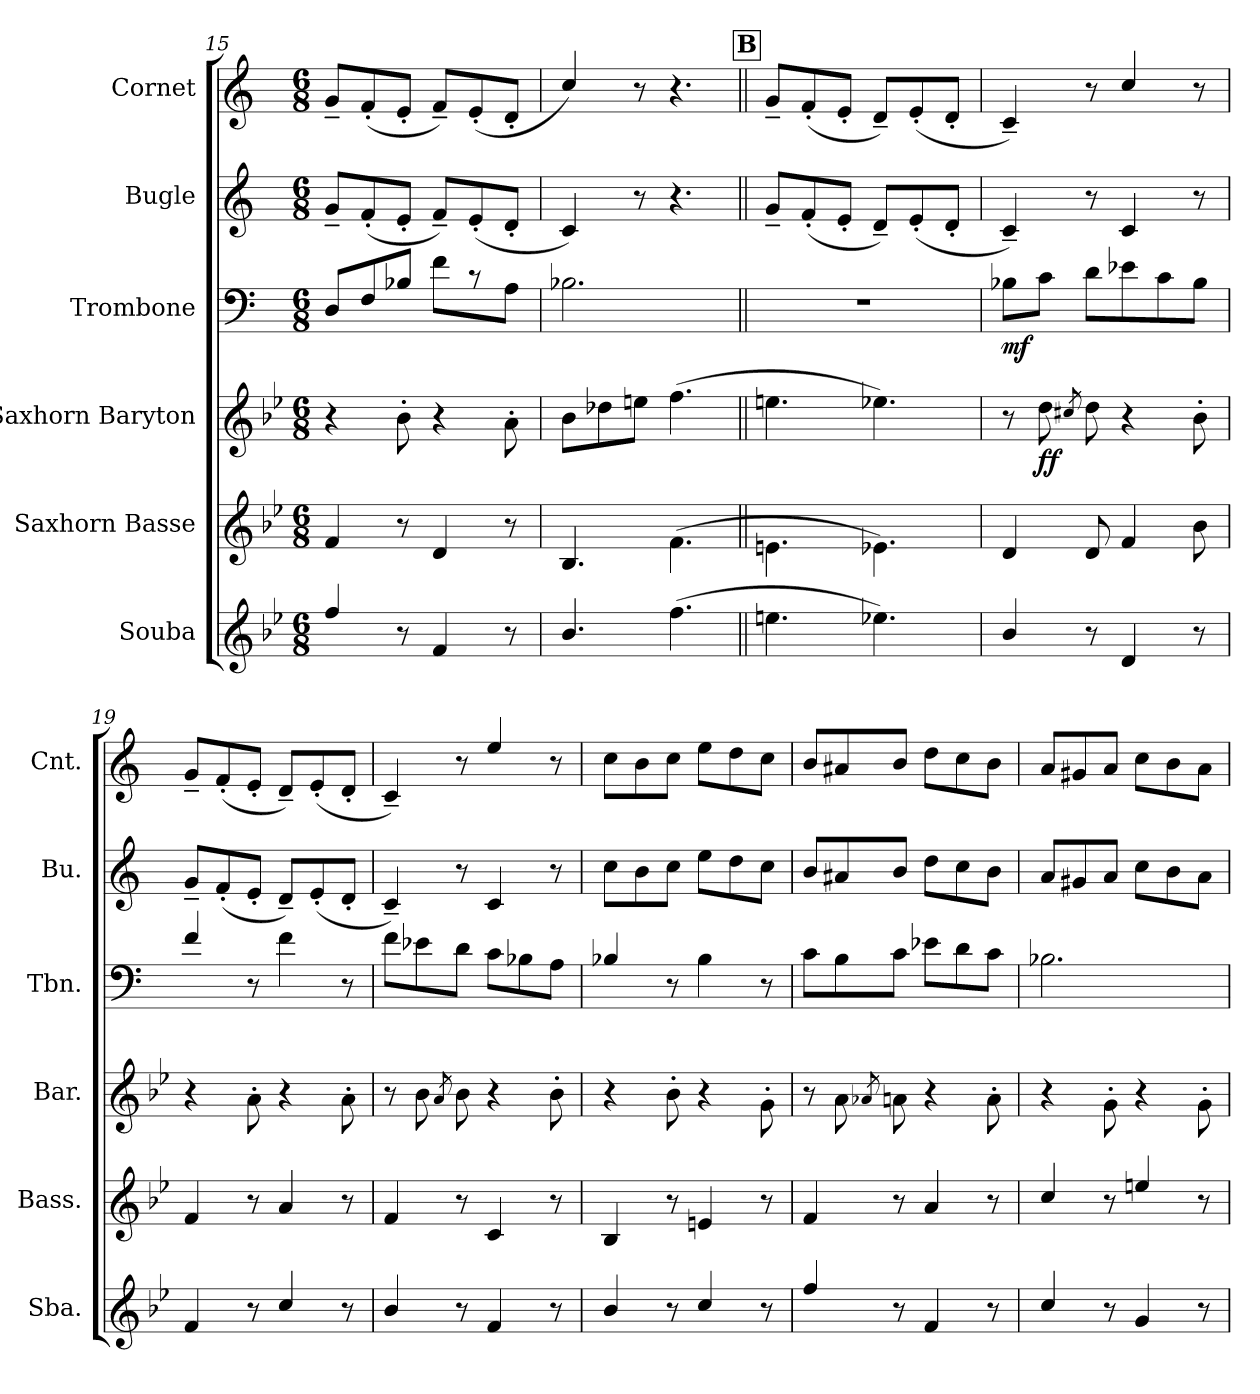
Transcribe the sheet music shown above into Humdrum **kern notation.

**kern	**kern	**kern	**dynam	**kern	**dynam	**kern	**kern
*part6	*part5	*part4	*part4	*part3	*part3	*part2	*part1
*staff6	*staff5	*staff4	*staff4	*staff3	*staff3	*staff2	*staff1
*I"Souba	*I"Saxhorn Basse	*I"Saxhorn Baryton	*	*I"Trombone	*	*I"Bugle	*I"Cornet
*I'Sba.	*I'Bass.	*I'Bar.	*	*I'Tbn.	*	*I'Bu.	*I'Cnt.
*clefG2	*clefG2	*clefG2	*	*clefF4	*	*clefG2	*clefG2
*ITrd15c26	*ITrd8c14	*ITrd8c14	*	*	*	*ITrd1c2	*ITrd1c2
*k[b-e-]	*k[b-e-]	*k[b-e-]	*	*k[]	*	*k[b-e-]	*k[b-e-]
*M6/8	*M6/8	*M6/8	*	*M6/8	*	*M6/8	*M6/8
=15	=15	=15	=15	=15	=15	=15	=15
4F/	4F/	4r	.	8D/L	.	8f~/L	8f~/L
.	.	.	.	8F/	.	(<8e-'/	(<8e-'/
8r	8r	8B-'\	.	8B-X/J	.	8d'/J	8d'/J
4FF/	4D/	4r	.	8f\L	.	8e-~/L)	8e-~/L)
.	.	.	.	8r	.	(<8d'/	(<8d'/
8r	8r	8A'\	.	8A\J	.	8c'/J	8c'/J
=16	=16	=16	=16	=16	=16	=16	=16
4.BB-/	4.BB-/	8B-\L	.	2.B-X\	.	4B-/)	4b-/)
.	.	8d-X\	.	.	.	.	.
.	.	8en\J	.	.	.	8r	8r
(>4.F\	(>4.F\	(>4.f\	.	.	.	4.r	4.r
!!LO:REH:place=s1:a:B:fs=14:t=B
=17||	=17||	=17||	=17||	=17||	=17||	=17||	=17||
4.En\	4.En\	4.en\	.	2.r	.	8f~/L	8f~/L
.	.	.	.	.	.	(<8e-'/	(<8e-'/
.	.	.	.	.	.	8d'/J	8d'/J
4.E-X\)	4.E-X\)	4.e-X\)	.	.	.	8c~/L)	8c~/L)
.	.	.	.	.	.	(<8d'/	(<8d'/
.	.	.	.	.	.	8c'/J	8c'/J
!!LO:LB:g=z
=18	=18	=18	=18	=18	=18	=18	=18
!	!	!	!	!	!LO:DY:b	!	!
4BB-/	4D/	8r	.	8B-X\L	mf	4B-~/)	4B-~/)
!	!	!	!LO:DY:b	!	!	!	!
.	.	8d\	ff	8c\J	.	.	.
.	.	8qc#X/	.	.	.	.	.
8r	8D/	8d\	.	8d\L	.	8r	8r
4DD/	4F/	4r	.	8e-X\	.	4B-/	4b-/
.	.	.	.	8c\	.	.	.
8r	8B-\	8B-'\	.	8B-\J	.	8r	8r
=19	=19	=19	=19	=19	=19	=19	=19
4FF/	4F/	4r	.	4f/	.	8f~/L	8f~/L
.	.	.	.	.	.	(<8e-'/	(<8e-'/
8r	8r	8A'\	.	8r	.	8d'/J	8d'/J
4C/	4A/	4r	.	4f\	.	8c~/L)	8c~/L)
.	.	.	.	.	.	(<8d'/	(<8d'/
8r	8r	8A'\	.	8r	.	8c'/J	8c'/J
=20	=20	=20	=20	=20	=20	=20	=20
4BB-/	4F/	8r	.	8f\L	.	4B-~/)	4B-~/)
.	.	8B-\	.	8e-X\	.	.	.
.	.	8qA/	.	.	.	.	.
8r	8r	8B-\	.	8d\J	.	8r	8r
4FF/	4C/	4r	.	8c\L	.	4B-/	4dd/
.	.	.	.	8B-X\	.	.	.
8r	8r	8B-'\	.	8A\J	.	8r	8r
=21	=21	=21	=21	=21	=21	=21	=21
4BB-/	4BB-/	4r	.	4B-X/	.	8b-\L	8b-\L
.	.	.	.	.	.	8a\	8a\
8r	8r	8B-'\	.	8r	.	8b-\J	8b-\J
4C/	4En/	4r	.	4B-\	.	8dd\L	8dd\L
.	.	.	.	.	.	8cc\	8cc\
8r	8r	8G'\	.	8r	.	8b-\J	8b-\J
!!LO:PB:g=z
=22	=22	=22	=22	=22	=22	=22	=22
4F/	4F/	8r	.	8c\L	.	8a/L	8a/L
.	.	8A\	.	8B\	.	8g#X/	8g#X/
.	.	8qA-X/	.	.	.	.	.
8r	8r	8An\	.	8c\J	.	8a/J	8a/J
4FF/	4A/	4r	.	8e-X\L	.	8cc\L	8cc\L
.	.	.	.	8d\	.	8b-\	8b-\
8r	8r	8A'\	.	8c\J	.	8a\J	8a\J
=23	=23	=23	=23	=23	=23	=23	=23
4C/	4c/	4r	.	2.B-X\	.	8g/L	8g/L
.	.	.	.	.	.	8f#X/	8f#X/
8r	8r	8G'\	.	.	.	8g/J	8g/J
4GG/	4en/	4r	.	.	.	8b-\L	8b-\L
.	.	.	.	.	.	8a\	8a\
8r	8r	8G'\	.	.	.	8g\J	8g\J
=	=	=	=	=	=	=	=
*-	*-	*-	*-	*-	*-	*-	*-
